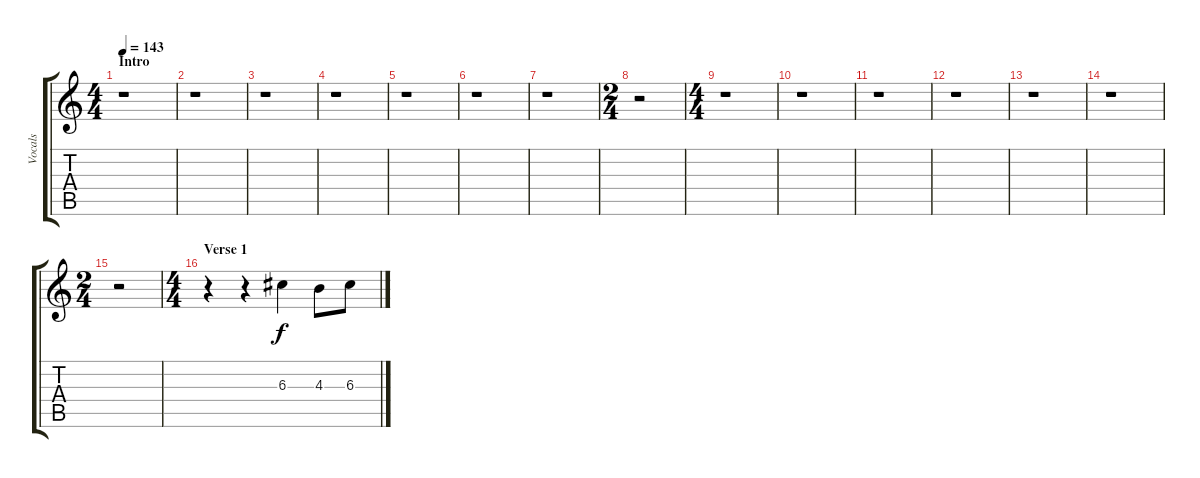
\track ("Vocals" "Vocals") {instrument electricguitarjazz}
\staff {score tabs}
\tuning (E4 B3 G3 D3 A2 E2) {hide}
\ts (4 4)
\section ("" "Intro")
\tempo 143
\clef g2
\ks c
r.1{dy f instrument electricguitarjazz} |
r.1 |
r.1 |
r.1 |
r.1 |
r.1 |
r.1 |
\ts (2 4)
r.2 |
\ts (4 4)
r.1 |
r.1 |
r.1 |
r.1 |
r.1 |
r.1 |
\ts (2 4)
r.2 |
\ts (4 4)
\section ("" "Verse 1")
r.4 r.4 6.3.4 4.3.8 6.3.8
